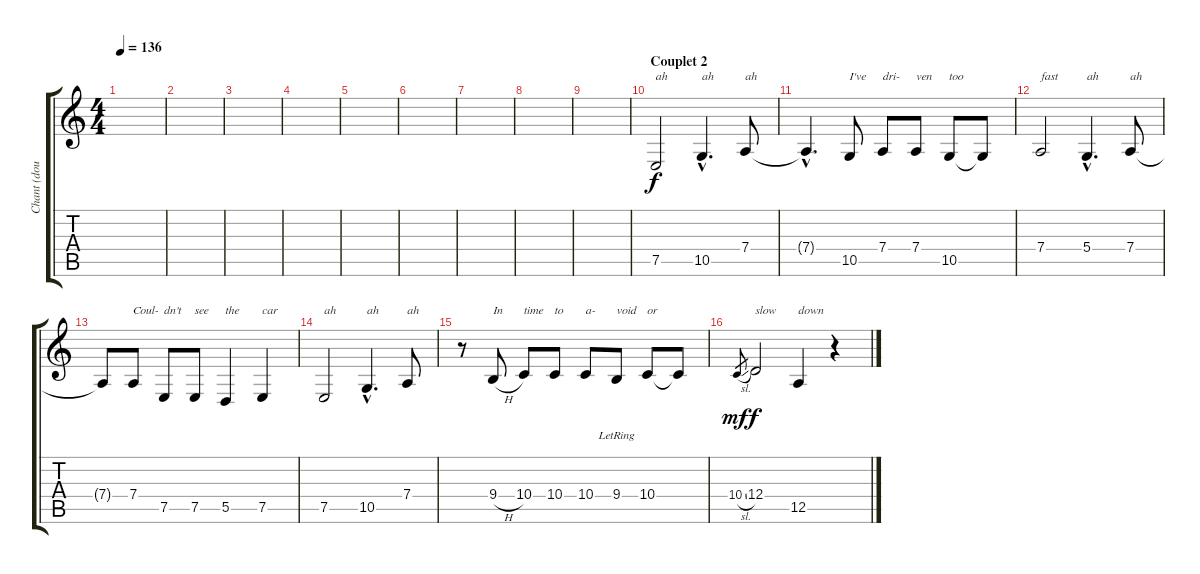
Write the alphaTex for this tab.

\track ("Chant (doublage)" "Chant (dou") {instrument viola}
\staff {score tabs}
\tuning (E4 B3 G3 D3 A2 E2) {hide}
\ts (4 4)
\tempo 136
\clef g2
\ks c
|
|
|
|
|
|
|
|
|
\section ("" "Couplet 2")
7.5.2{txt "ah"} 10.5{hac}.4{d txt "ah"} 7.4.8{txt "ah"} |
7.4{hac t}.4{d} 10.5.8{txt "I've"} 7.4.8{txt "dri-"} 7.4.8{txt "ven"} 10.5.8{txt "too"} 10.5{t}.8 |
7.4.2{txt "fast"} 5.4{hac}.4{d txt "ah"} 7.4.8{txt "ah"} |
7.4{t}.8 7.4.8{txt "Coul-"} 7.5.8{txt "dn't"} 7.5.8{txt "see"} 5.5.4{txt "the"} 7.5.4{txt "car"} |
7.5.2{txt "ah"} 10.5{hac}.4{d txt "ah"} 7.4.8{txt "ah"} |
r.8 9.4{h}.8{txt "In"} 10.4.8{txt "time"} 10.4.8{txt "to"} 10.4.8{txt "a-"} 9.4{lr}.8{txt "void"} 10.4.8{txt "or"} 10.4{t}.8 |
10.4{sl}.8{gr dy mf} 12.4.2{txt "slow" dy f} 12.5.4{txt "down"} r.4
